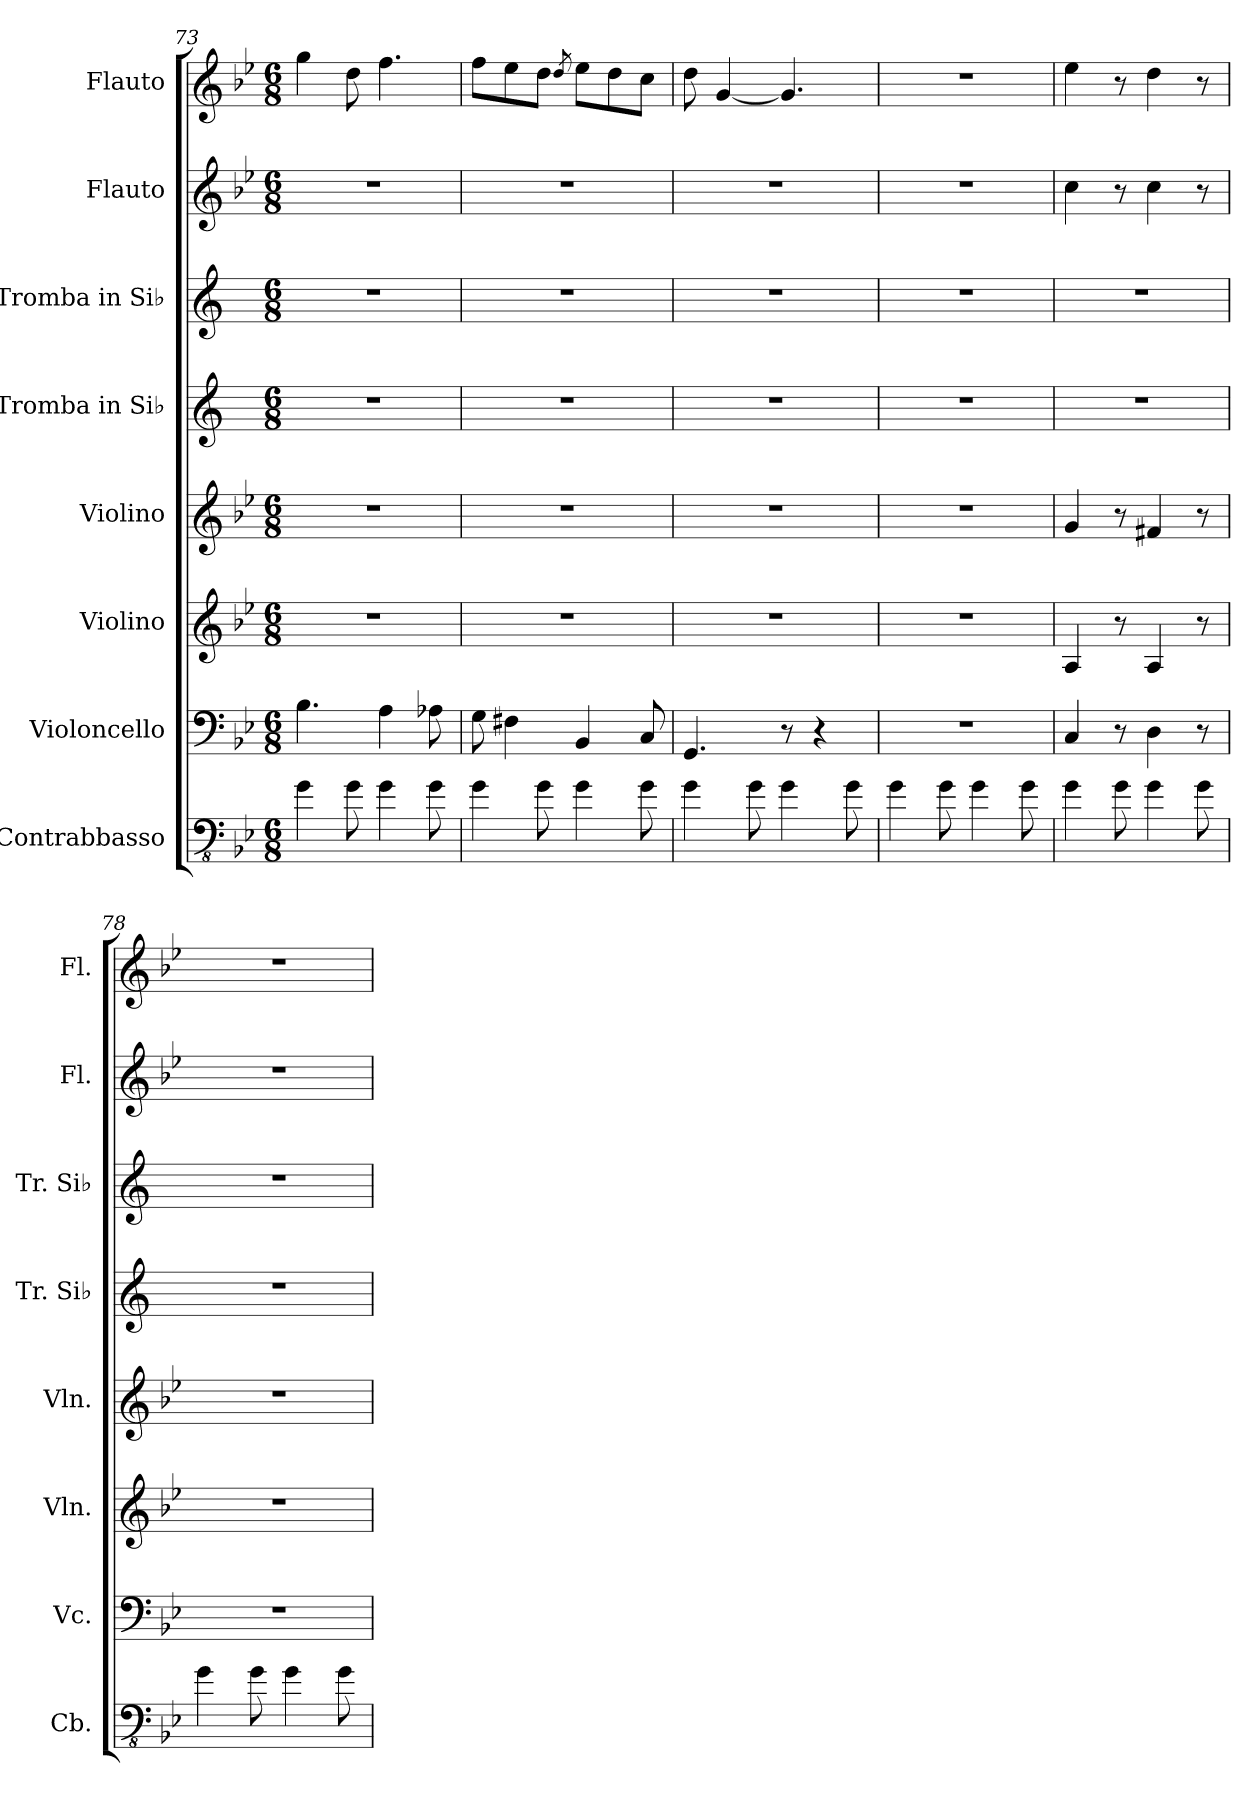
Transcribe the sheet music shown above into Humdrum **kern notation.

**kern	**kern	**kern	**kern	**kern	**kern	**kern	**kern
*part8	*part7	*part6	*part5	*part4	*part3	*part2	*part1
*staff8	*staff7	*staff6	*staff5	*staff4	*staff3	*staff2	*staff1
*I"Contrabbasso	*I"Violoncello	*I"Violino	*I"Violino	*I"Tromba in Si♭	*I"Tromba in Si♭	*I"Flauto	*I"Flauto
*I'Cb.	*I'Vc.	*I'Vln.	*I'Vln.	*I'Tr. Si♭	*I'Tr. Si♭	*I'Fl.	*I'Fl.
*clefFv4	*clefF4	*clefG2	*clefG2	*clefG2	*clefG2	*clefG2	*clefG2
*ITrd7c12	*	*	*	*ITrd1c2	*ITrd1c2	*	*
*k[b-e-]	*k[b-e-]	*k[b-e-]	*k[b-e-]	*k[b-e-]	*k[b-e-]	*k[b-e-]	*k[b-e-]
*M6/8	*M6/8	*M6/8	*M6/8	*M6/8	*M6/8	*M6/8	*M6/8
=73	=73	=73	=73	=73	=73	=73	=73
4GG\	4.B-\	2.r	2.r	2.r	2.r	2.r	4gg\
8GG\	.	.	.	.	.	.	8dd\
4GG\	4A\	.	.	.	.	.	4.ff\
8GG\	8A-X\	.	.	.	.	.	.
=74	=74	=74	=74	=74	=74	=74	=74
4GG\	8G\	2.r	2.r	2.r	2.r	2.r	8ff\L
.	4F#X\	.	.	.	.	.	8ee-\
8GG\	.	.	.	.	.	.	8dd\J
.	.	.	.	.	.	.	8qdd/
4GG\	4BB-/	.	.	.	.	.	8ee-\L
.	.	.	.	.	.	.	8dd\
8GG\	8C/	.	.	.	.	.	8cc\J
=75	=75	=75	=75	=75	=75	=75	=75
4GG\	4.GG/	2.r	2.r	2.r	2.r	2.r	8dd\
.	.	.	.	.	.	.	[4g/
8GG\	.	.	.	.	.	.	.
4GG\	8r	.	.	.	.	.	4.g/]
.	4r	.	.	.	.	.	.
8GG\	.	.	.	.	.	.	.
=76	=76	=76	=76	=76	=76	=76	=76
4GG\	2.r	2.r	2.r	2.r	2.r	2.r	2.r
8GG\	.	.	.	.	.	.	.
4GG\	.	.	.	.	.	.	.
8GG\	.	.	.	.	.	.	.
=77	=77	=77	=77	=77	=77	=77	=77
4GG\	4C/	4A/	4g/	2.r	2.r	4cc\	4ee-\
8GG\	8r	8r	8r	.	.	8r	8r
4GG\	4D\	4A/	4f#X/	.	.	4cc\	4dd\
8GG\	8r	8r	8r	.	.	8r	8r
!!LO:PB:g=z
=78	=78	=78	=78	=78	=78	=78	=78
4GG\	2.r	2.r	2.r	2.r	2.r	2.r	2.r
8GG\	.	.	.	.	.	.	.
4GG\	.	.	.	.	.	.	.
8GG\	.	.	.	.	.	.	.
=	=	=	=	=	=	=	=
*-	*-	*-	*-	*-	*-	*-	*-
